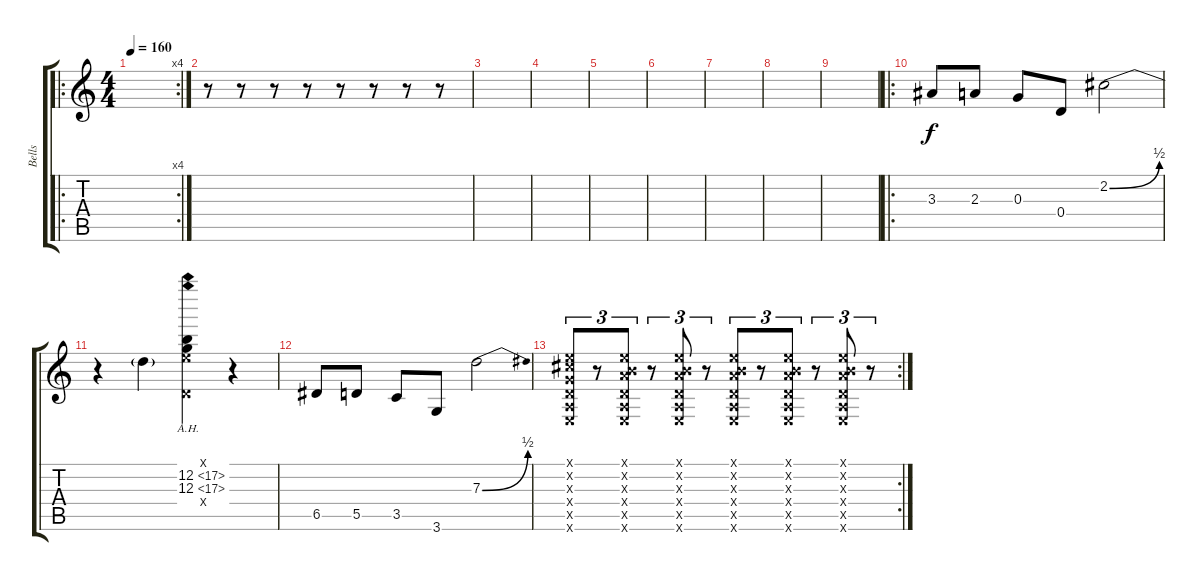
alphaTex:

\track ("Bells" "Bells") {instrument overdrivenguitar}
\staff {score tabs}
\tuning (E4 B3 G3 D3 A2 E2) {hide}
\ro
\rc 4
\ts (4 4)
\tempo 160
\clef g2
\ks c
|
r.8 r.8 r.8 r.8 r.8 r.8 r.8 r.8 |
|
|
|
|
|
|
|
\ro
3.3.8 2.3.8 0.3.8 0.4.8 2.2{be (bend 0 0 60 2)}.2 |
r.4 2.2{t}.4 (0.1{x} 12.2{ah 5} 12.3{ah 5} 0.4{x}).4 r.4 |
6.5.8 5.5.8 3.5.8 3.6.8 7.3{be (bend 0 0 60 2)}.2 |
\rc 2
(0.1{x} 2.2{x} 0.3{x} 0.4{x} 0.5{x} 0.6{x}).8{tu (3 2)} r.8{tu (3 2)} (0.1{x} 0.2{x} 2.3{x} 0.4{x} 0.5{x} 0.6{x}).8{tu (3 2)} r.8{tu (3 2)} (0.1{x} 0.2{x} 2.3{x} 0.4{x} 0.5{x} 0.6{x}).8{tu (3 2)} r.8{tu (3 2)} (0.1{x} 0.2{x} 2.3{x} 0.4{x} 0.5{x} 0.6{x}).8{tu (3 2)} r.8{tu (3 2)} (0.1{x} 0.2{x} 2.3{x} 0.4{x} 0.5{x} 0.6{x}).8{tu (3 2)} r.8{tu (3 2)} (0.1{x} 0.2{x} 2.3{x} 0.4{x} 0.5{x} 0.6{x}).8{tu (3 2)} r.8{tu (3 2)}
